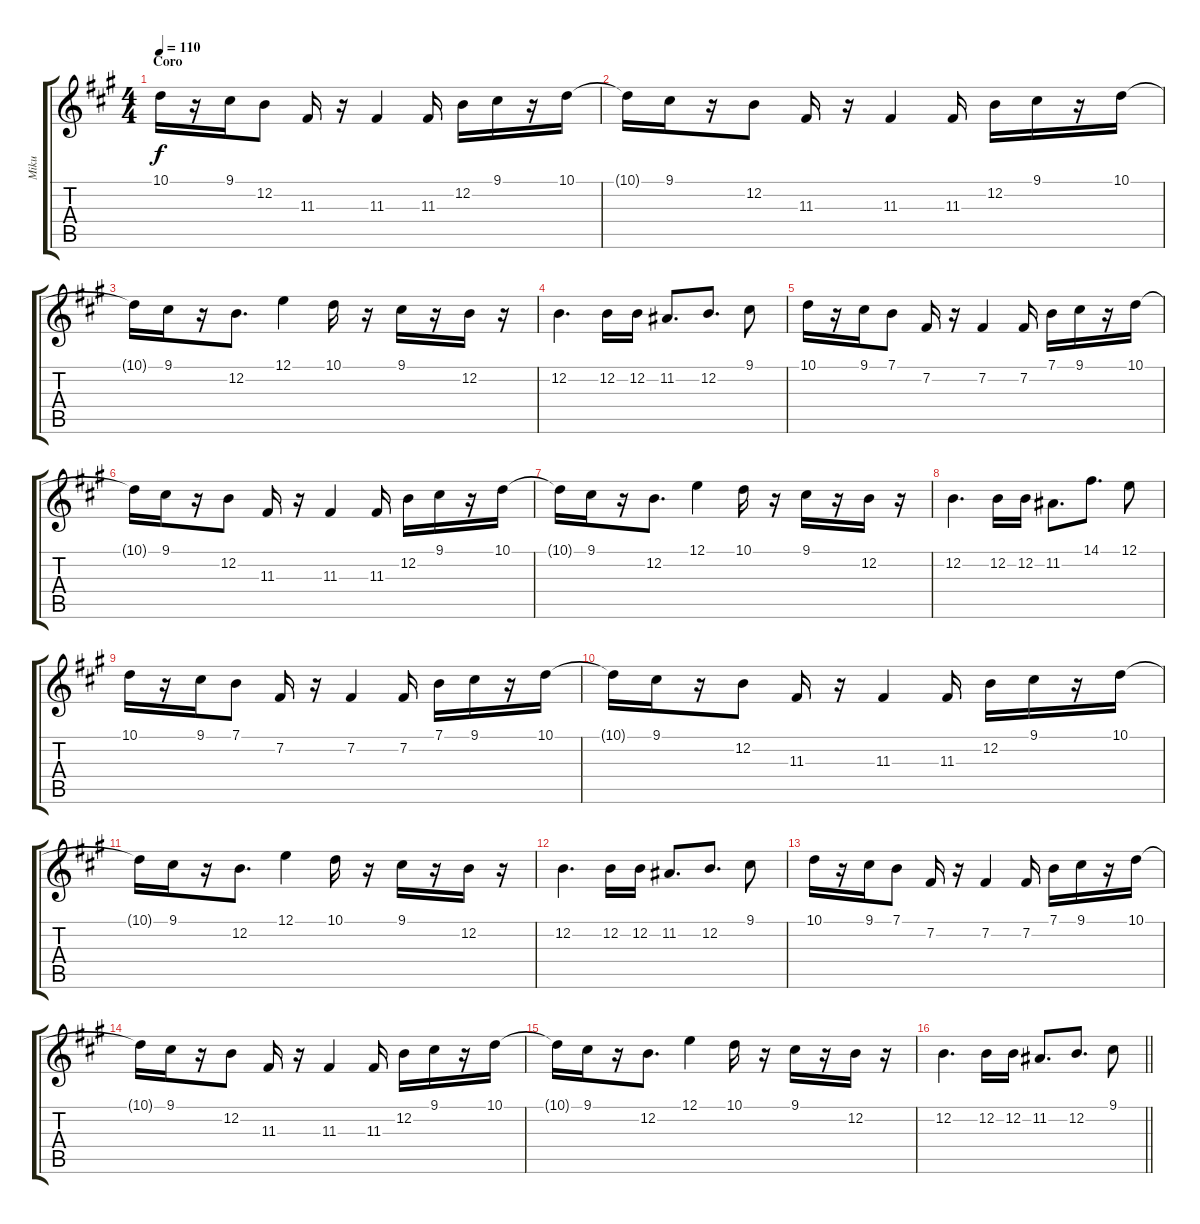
\track ("Miku" "Miku") {instrument lead1square}
\staff {score tabs}
\tuning (E4 B3 G3 D3 A2 E2) {hide}
\ts (4 4)
\section ("" "Coro")
\tempo 110
\clef g2
\ks a
10.1.16{dy f} r.16 9.1.16 12.2.8 11.3.16 r.16 11.3.4 11.3.16 12.2.16 9.1.16 r.16 10.1.16 |
10.1{t}.16 9.1.16 r.16 12.2.8 11.3.16 r.16 11.3.4 11.3.16 12.2.16 9.1.16 r.16 10.1.16 |
10.1{t}.16 9.1.16 r.16 12.2.8{d} 12.1.4 10.1.16 r.16 9.1.16 r.16 12.2.16 r.16 |
12.2.4{d} 12.2.16 12.2.16 11.2.8{d} 12.2.8{d} 9.1.8 |
10.1.16 r.16 9.1.16 7.1.8 7.2.16 r.16 7.2.4 7.2.16 7.1.16 9.1.16 r.16 10.1.16 |
10.1{t}.16 9.1.16 r.16 12.2.8 11.3.16 r.16 11.3.4 11.3.16 12.2.16 9.1.16 r.16 10.1.16 |
10.1{t}.16 9.1.16 r.16 12.2.8{d} 12.1.4 10.1.16 r.16 9.1.16 r.16 12.2.16 r.16 |
12.2.4{d} 12.2.16 12.2.16 11.2.8{d} 14.1.8{d} 12.1.8 |
10.1.16 r.16 9.1.16 7.1.8 7.2.16 r.16 7.2.4 7.2.16 7.1.16 9.1.16 r.16 10.1.16 |
10.1{t}.16 9.1.16 r.16 12.2.8 11.3.16 r.16 11.3.4 11.3.16 12.2.16 9.1.16 r.16 10.1.16 |
10.1{t}.16 9.1.16 r.16 12.2.8{d} 12.1.4 10.1.16 r.16 9.1.16 r.16 12.2.16 r.16 |
12.2.4{d} 12.2.16 12.2.16 11.2.8{d} 12.2.8{d} 9.1.8 |
10.1.16 r.16 9.1.16 7.1.8 7.2.16 r.16 7.2.4 7.2.16 7.1.16 9.1.16 r.16 10.1.16 |
10.1{t}.16 9.1.16 r.16 12.2.8 11.3.16 r.16 11.3.4 11.3.16 12.2.16 9.1.16 r.16 10.1.16 |
10.1{t}.16 9.1.16 r.16 12.2.8{d} 12.1.4 10.1.16 r.16 9.1.16 r.16 12.2.16 r.16 |
\barLineRight lightlight
12.2.4{d} 12.2.16 12.2.16 11.2.8{d} 12.2.8{d} 9.1.8
